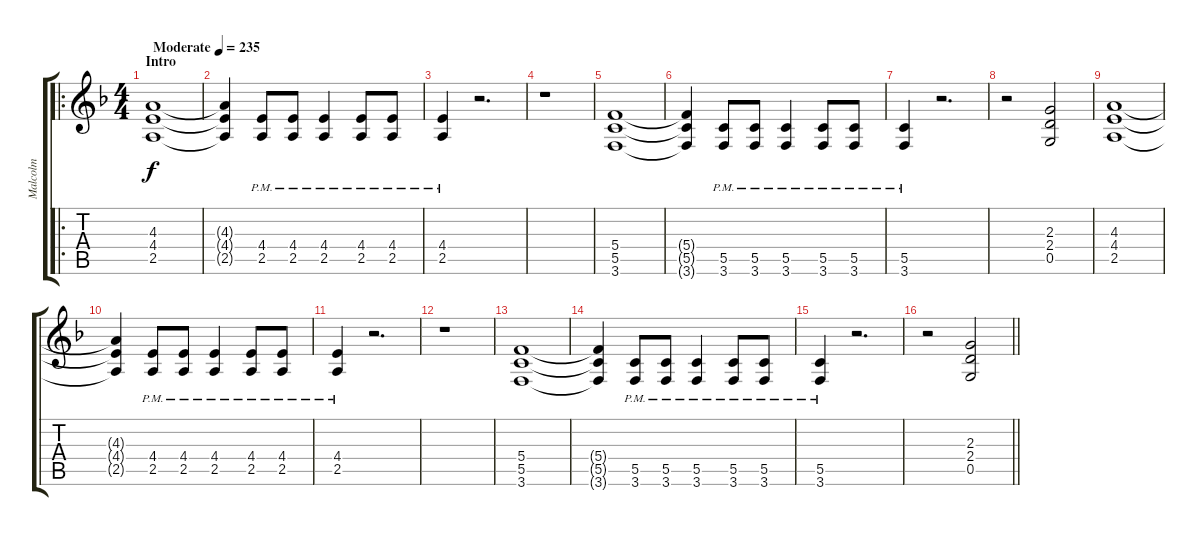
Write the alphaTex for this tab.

\track ("Malcolm" "Malcolm") {instrument overdrivenguitar}
\staff {score tabs}
\tuning (D4 A3 F3 C3 G2 D2) {hide}
\ro
\ts (4 4)
\section ("" "Intro")
\tempo (235 "Moderate")
\clef g2
\ks f
(4.3 4.4 2.5).1{dy f instrument overdrivenguitar} |
(4.3{t} 4.4{t} 2.5{t}).4 (4.4{pm} 2.5{pm}).8 (4.4{pm} 2.5{pm}).8 (4.4{pm} 2.5{pm}).4 (4.4{pm} 2.5{pm}).8 (4.4{pm} 2.5{pm}).8 |
(4.4{pm} 2.5{pm}).4 r.2{d} |
r.1 |
(5.4 5.5 3.6).1 |
(5.4{t} 5.5{t} 3.6{t}).4 (5.5{pm} 3.6{pm}).8 (5.5{pm} 3.6{pm}).8 (5.5{pm} 3.6{pm}).4 (5.5{pm} 3.6{pm}).8 (5.5{pm} 3.6{pm}).8 |
(5.5{pm} 3.6{pm}).4 r.2{d} |
r.2 (2.3 2.4 0.5).2 |
(4.3 4.4 2.5).1 |
(4.3{t} 4.4{t} 2.5{t}).4 (4.4{pm} 2.5{pm}).8 (4.4{pm} 2.5{pm}).8 (4.4{pm} 2.5{pm}).4 (4.4{pm} 2.5{pm}).8 (4.4{pm} 2.5{pm}).8 |
(4.4{pm} 2.5{pm}).4 r.2{d} |
r.1 |
(5.4 5.5 3.6).1 |
(5.4{t} 5.5{t} 3.6{t}).4 (5.5{pm} 3.6{pm}).8 (5.5{pm} 3.6{pm}).8 (5.5{pm} 3.6{pm}).4 (5.5{pm} 3.6{pm}).8 (5.5{pm} 3.6{pm}).8 |
(5.5{pm} 3.6{pm}).4 r.2{d} |
\barLineRight lightlight
r.2 (2.3 2.4 0.5).2
